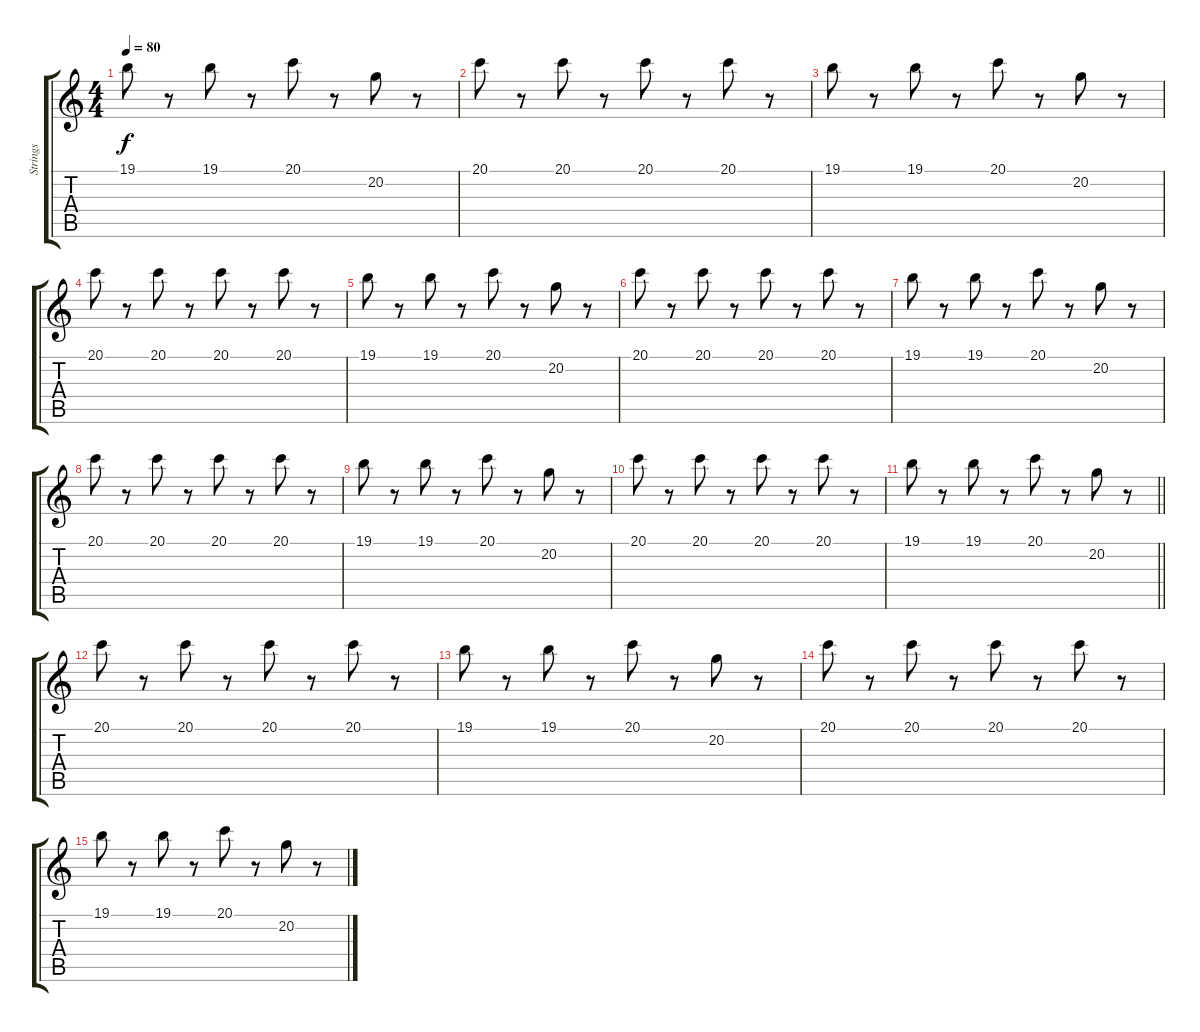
\track ("Strings" "Strings") {instrument tremolostrings}
\staff {score tabs}
\tuning (E4 B3 G3 D3 A2 E2) {hide}
\ts (4 4)
\tempo 80
\clef g2
\ks c
19.1.8{dy f} r.8 19.1.8 r.8 20.1.8 r.8 20.2.8 r.8 |
20.1.8 r.8 20.1.8 r.8 20.1.8 r.8 20.1.8 r.8 |
19.1.8 r.8 19.1.8 r.8 20.1.8 r.8 20.2.8 r.8 |
20.1.8 r.8 20.1.8 r.8 20.1.8 r.8 20.1.8 r.8 |
19.1.8 r.8 19.1.8 r.8 20.1.8 r.8 20.2.8 r.8 |
20.1.8 r.8 20.1.8 r.8 20.1.8 r.8 20.1.8 r.8 |
19.1.8 r.8 19.1.8 r.8 20.1.8 r.8 20.2.8 r.8 |
20.1.8 r.8 20.1.8 r.8 20.1.8 r.8 20.1.8 r.8 |
19.1.8 r.8 19.1.8 r.8 20.1.8 r.8 20.2.8 r.8 |
20.1.8 r.8 20.1.8 r.8 20.1.8 r.8 20.1.8 r.8 |
\barLineRight lightlight
19.1.8 r.8 19.1.8 r.8 20.1.8 r.8 20.2.8 r.8 |
20.1.8 r.8 20.1.8 r.8 20.1.8 r.8 20.1.8 r.8 |
19.1.8 r.8 19.1.8 r.8 20.1.8 r.8 20.2.8 r.8 |
20.1.8 r.8 20.1.8 r.8 20.1.8 r.8 20.1.8 r.8 |
19.1.8 r.8 19.1.8 r.8 20.1.8 r.8 20.2.8 r.8
